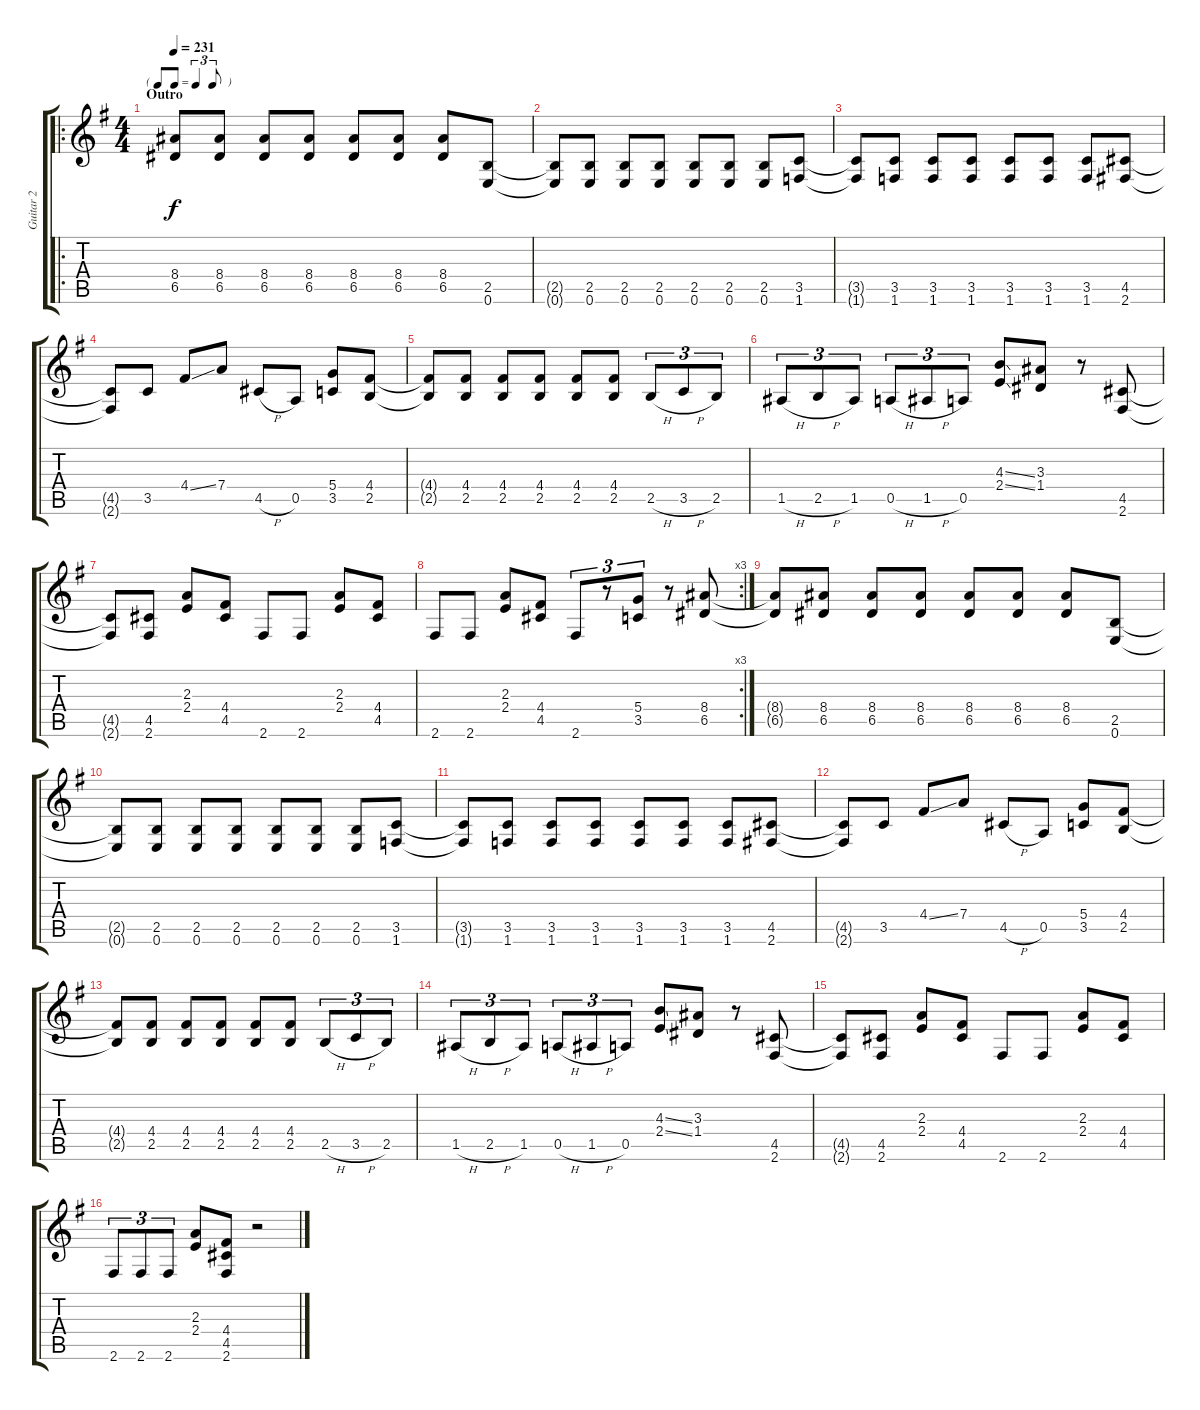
\track ("Guitar 2" "Guitar 2") {instrument distortionguitar}
\staff {score tabs}
\tuning (E4 B3 G3 D3 A2 E2) {hide}
\ro
\ts (4 4)
\tf triplet8th
\section ("" "Outro")
\tempo 231
\clef g2
\ks eminor
(8.4{t} 6.5{t}).8{dy f} (8.4 6.5).8 (8.4 6.5).8 (8.4 6.5).8 (8.4 6.5).8 (8.4 6.5).8 (8.4 6.5).8 (2.5 0.6).8 |
(2.5{t} 0.6{t}).8 (2.5 0.6).8 (2.5 0.6).8 (2.5 0.6).8 (2.5 0.6).8 (2.5 0.6).8 (2.5 0.6).8 (3.5 1.6).8 |
(3.5{t} 1.6{t}).8 (3.5 1.6).8 (3.5 1.6).8 (3.5 1.6).8 (3.5 1.6).8 (3.5 1.6).8 (3.5 1.6).8 (4.5 2.6).8 |
(4.5{t} 2.6{t}).8 3.5.8 4.4{ss}.8 7.4.8 4.5{h}.8 0.5.8 (5.4 3.5).8 (4.4 2.5).8 |
(4.4{t} 2.5{t}).8 (4.4 2.5).8 (4.4 2.5).8 (4.4 2.5).8 (4.4 2.5).8 (4.4 2.5).8 2.5{h}.8{tu (3 2)} 3.5{h}.8{tu (3 2)} 2.5.8{tu (3 2)} |
1.5{h}.8{tu (3 2)} 2.5{h}.8{tu (3 2)} 1.5.8{tu (3 2)} 0.5{h}.8{tu (3 2)} 1.5{h}.8{tu (3 2)} 0.5.8{tu (3 2)} (4.3{ss} 2.4{ss}).8 (3.3 1.4).8 r.8 (4.5 2.6).8 |
(4.5{t} 2.6{t}).8 (4.5 2.6).8 (2.3 2.4).8 (4.4 4.5).8 2.6.8 2.6.8 (2.3 2.4).8 (4.4 4.5).8 |
\rc 3
2.6.8 2.6.8 (2.3 2.4).8 (4.4 4.5).8 2.6.8{tu (3 2)} r.8{tu (3 2)} (5.4 3.5).8{tu (3 2)} r.8 (8.4 6.5).8 |
(8.4{t} 6.5{t}).8 (8.4 6.5).8 (8.4 6.5).8 (8.4 6.5).8 (8.4 6.5).8 (8.4 6.5).8 (8.4 6.5).8 (2.5 0.6).8 |
(2.5{t} 0.6{t}).8 (2.5 0.6).8 (2.5 0.6).8 (2.5 0.6).8 (2.5 0.6).8 (2.5 0.6).8 (2.5 0.6).8 (3.5 1.6).8 |
(3.5{t} 1.6{t}).8 (3.5 1.6).8 (3.5 1.6).8 (3.5 1.6).8 (3.5 1.6).8 (3.5 1.6).8 (3.5 1.6).8 (4.5 2.6).8 |
(4.5{t} 2.6{t}).8 3.5.8 4.4{ss}.8 7.4.8 4.5{h}.8 0.5.8 (5.4 3.5).8 (4.4 2.5).8 |
(4.4{t} 2.5{t}).8 (4.4 2.5).8 (4.4 2.5).8 (4.4 2.5).8 (4.4 2.5).8 (4.4 2.5).8 2.5{h}.8{tu (3 2)} 3.5{h}.8{tu (3 2)} 2.5.8{tu (3 2)} |
1.5{h}.8{tu (3 2)} 2.5{h}.8{tu (3 2)} 1.5.8{tu (3 2)} 0.5{h}.8{tu (3 2)} 1.5{h}.8{tu (3 2)} 0.5.8{tu (3 2)} (4.3{ss} 2.4{ss}).8 (3.3 1.4).8 r.8 (4.5 2.6).8 |
(4.5{t} 2.6{t}).8 (4.5 2.6).8 (2.3 2.4).8 (4.4 4.5).8 2.6.8 2.6.8 (2.3 2.4).8 (4.4 4.5).8 |
2.6.8{tu (3 2)} 2.6.8{tu (3 2)} 2.6.8{tu (3 2)} (2.3 2.4).8 (4.4 4.5 2.6).8 r.2
